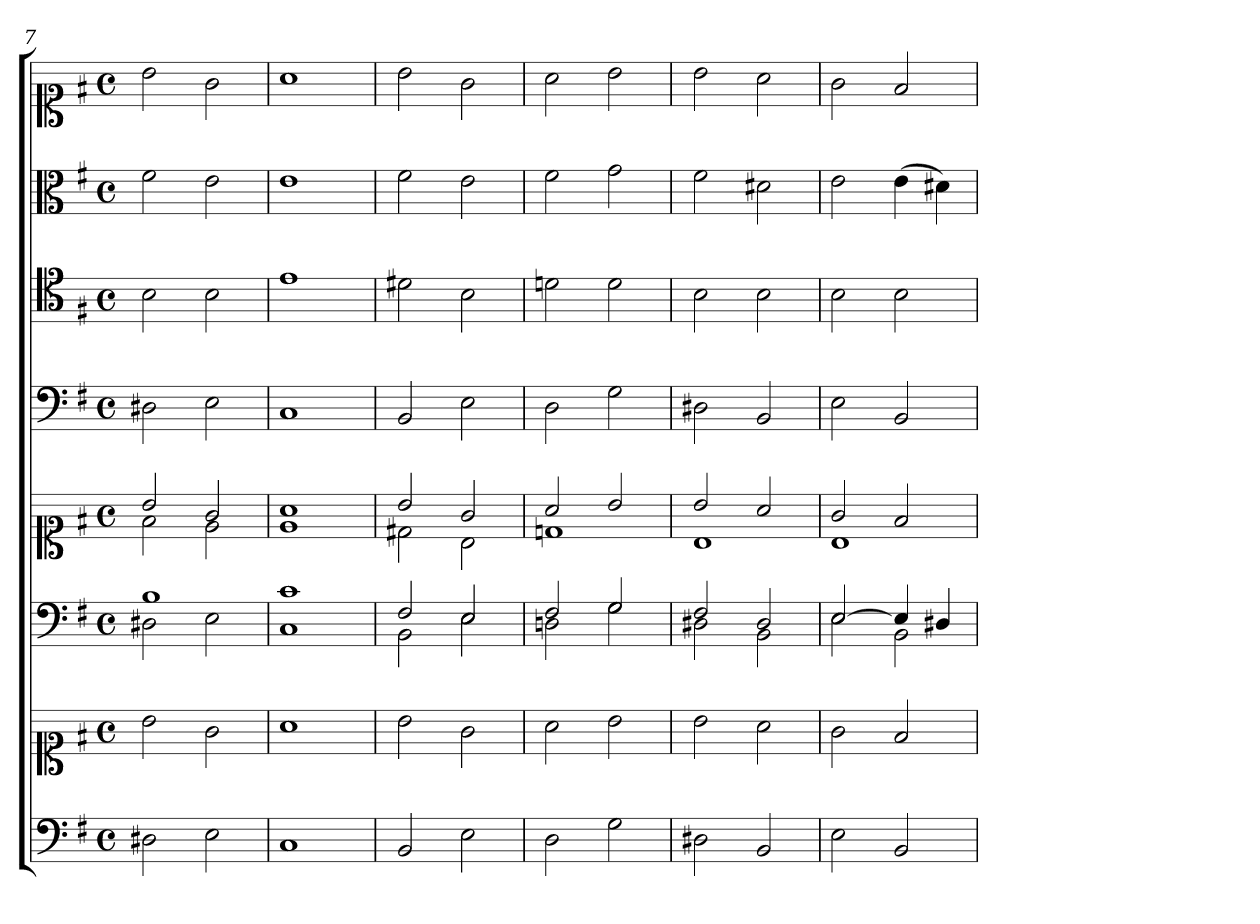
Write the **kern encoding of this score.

**kern	**kern	**kern	**kern	**kern	**kern	**kern	**kern
*part6	*part6	*part5	*part5	*part4	*part3	*part2	*part1
*staff8	*staff7	*staff6	*staff5	*staff4	*staff3	*staff2	*staff1
*clefF4	*clefC1	*clefF4	*clefC1	*clefF4	*clefC4	*clefC3	*clefC1
*k[f#]	*k[f#]	*k[f#]	*k[f#]	*k[f#]	*k[f#]	*k[f#]	*k[f#]
*G:	*G:	*G:	*G:	*G:	*G:	*G:	*G:
*M4/4	*M4/4	*M4/4	*M4/4	*M4/4	*M4/4	*M4/4	*M4/4
*met(c)	*met(c)	*met(c)	*met(c)	*met(c)	*met(c)	*met(c)	*met(c)
=7	=7	=7	=7	=7	=7	=7	=7
*	*	*^	*^	*	*	*	*
2D#X	2b	1B	2D#X	2b	2f#	2D#X	2B	2f#	2b
2E	2g	.	2E	2g	2e	2E	2B	2e	2g
=8	=8	=8	=8	=8	=8	=8	=8	=8	=8
1C	1a	1c	1C	1a	1e	1C	1e	1e	1a
=9	=9	=9	=9	=9	=9	=9	=9	=9	=9
2BB	2b	2F#	2BB	2b	2d#X	2BB	2d#X	2f#	2b
2E	2g	2E	2E	2g	2B	2E	2B	2e	2g
=10	=10	=10	=10	=10	=10	=10	=10	=10	=10
2D	2a	2F#	2Dn	2a	1dn	2D	2dn	2f#	2a
2G	2b	2G	2G	2b	.	2G	2d	2g	2b
=11	=11	=11	=11	=11	=11	=11	=11	=11	=11
2D#X	2b	2F#	2D#X	2b	1B	2D#X	2B	2f#	2b
2BB	2a	2D#	2BB	2a	.	2BB	2B	2d#X	2a
=12	=12	=12	=12	=12	=12	=12	=12	=12	=12
2E	2g	[2E	2E	2g	1B	2E	2B	2e	2g
2BB	2f#	4E]	2BB	2f#	.	2BB	2B	(4e	2f#
.	.	4D#X	.	.	.	.	.	4d#X)	.
*	*	*v	*v	*	*	*	*	*	*
*	*	*	*v	*v	*	*	*	*
=	=	=	=	=	=	=	=
*-	*-	*-	*-	*-	*-	*-	*-
